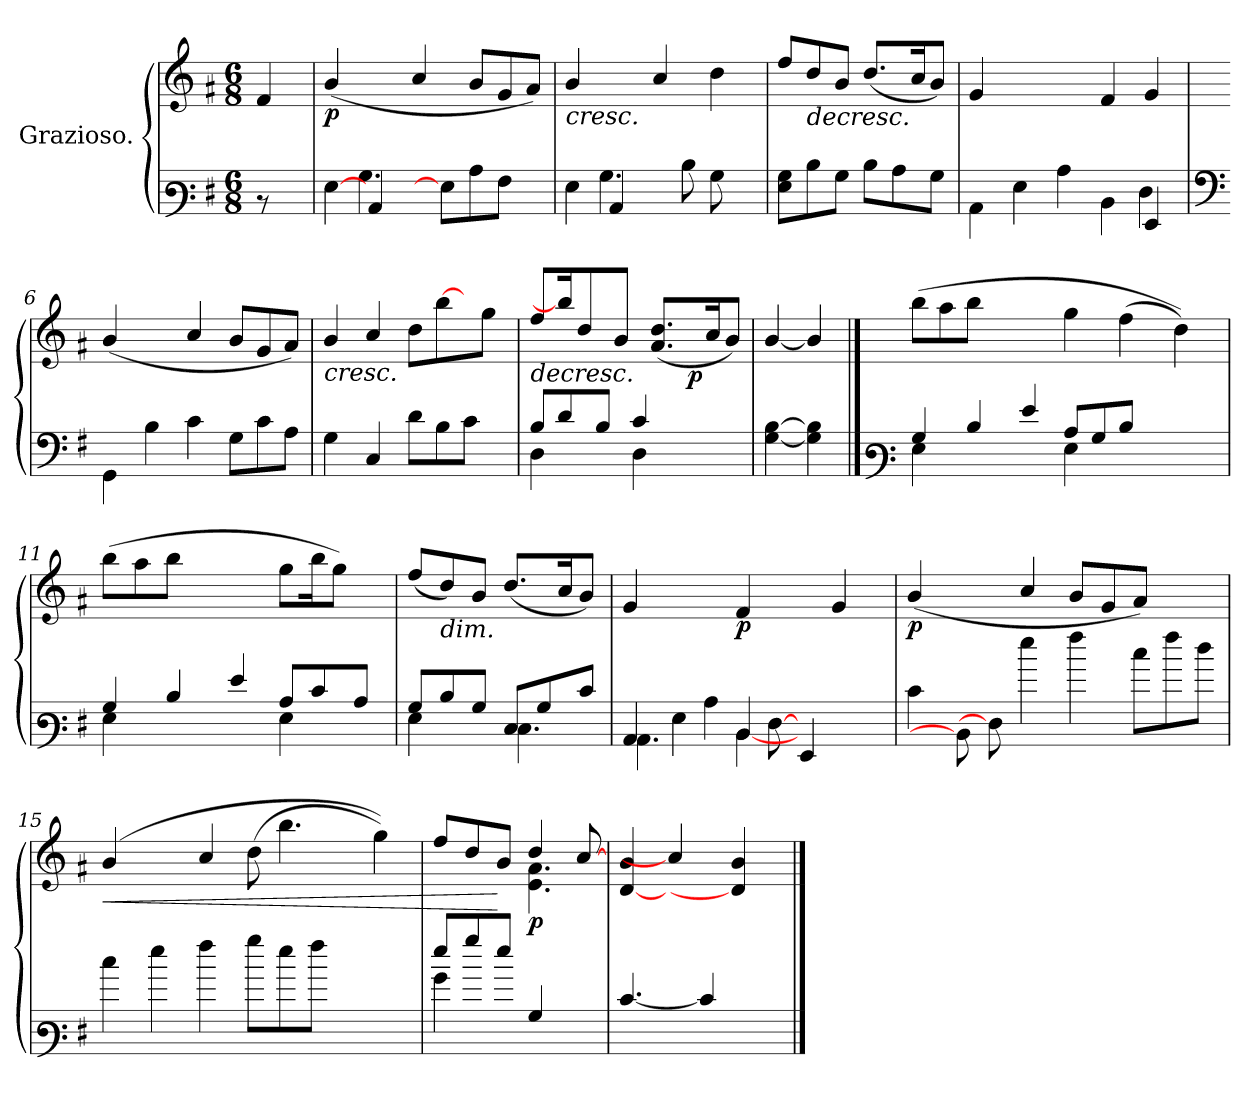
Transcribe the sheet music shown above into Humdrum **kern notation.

**kern	**kern	**dynam
*part1	*part1	*part1
*staff2	*staff1	*staff1/2
*I"Grazioso.	*	*
*clefF3	*clefG3	*
*k[f#]	*k[f#]	*
*M6/8	*M6/8	*
=1	=1	=1
8rD	4d/	.
8ryy	.	.
=2	=2	=2
*^	*	*
!	!	!	!LO:DY:b
[>4G\	4ryy	(<4g/	p
4C/	4.B\	4ryy	.
8ryy	.	4a/	.
8G\L]	8ryy	.	.
8c\	4.ryy	8g/L	.
8A\J	.	8e/	.
8ryy	.	8f#/J)	.
=3	=3	=3	=3
!	!	!	!LO:HP:b
4ryy	4G\	4g/	<
4C/	4.B\	4ryy	.
8ryy	.	4a/	.
4.ryy	8d\L	.	.
.	8B\	4b\	.
.	8ryy	.	.
*v	*v	*	*
=4	=4	=4
8G\ 8B\L	8dd/L	.
!	!	!LO:HP:b
8d\	8b/	>
8B\J	8g/J	.
8d\L	(<8.b/L	.
8c\	.	.
.	16a/k	.
8B\J	8g/J)	[
=5	=5	=5
*^	*	*
1ryy	4C\	4e/	.
.	4G\	2ryy	.
.	4c\	.	.
.	4D\	4d/	.
4GG/	4F#\	4e/	.
*v	*v	*	*
!!LO:LB:g=z
=6	=6	=6
*clefF4	*	*
4GG\	(<4g/	.
4B\	4ryy	.
4c\	4a/	.
8G\L	8g/L	.
8c\	8e/	.
8A\J	8f#/J)	.
=7	=7	=7
!	!	!LO:HP:b
4G\	4g/	<
4C/	4a/	.
8d\L	8b\L	.
8B\	[8gg\	.
8c\J	16ryy	]
.	8ee\J	.
16ryy	.	.
=8	=8	=8
*^	*	*
!	!	!	!LO:HP:b
*	*	*^	*
8B/L	4D\	8dd/L	2ryy	>
8d/	.	16gg\]	.	.
.	.	8b/	.	.
8B/J	8ryy	.	.	.
.	.	8g/J	.	.
4c/	4D\	.	.	.
.	.	(<8.f#/ 8.b/L	.	[
.	.	.	16ryy	.
!	!	!	!	!LO:DY:b
.	.	.	4ryy	p
8.ryy	8.ryy	16a/k	.	.
.	.	8g/J)	.	.
*v	*v	*	*	*
*	*v	*v	*
=9	=9	=9
[<4G\ [>4B\	[<4g/	.
4G\] 4B\]	4g/]	.
!!LO:LB:g=z
==10	==10	==10
*clefF3	*	*
*^	*	*
4B/	4G\	(>8gg\L	.
.	.	8ff#\	.
4d/	2ryy	8gg\J	.
.	.	4.ryy	.
4g/	.	.	.
8c/L	4G\	4ee\	.
8B/	.	.	.
8d/J	4.ryy	(<4dd\	.
4.ryy	.	.	.
.	.	4b\))	.
.	8ryy	.	.
=11	=11	=11	=11
4B/	4G\	(>8gg\L	.
.	.	8ff#\	.
4d/	2ryy	8gg\J	.
.	.	4.ryy	.
4g/	.	.	.
8c/L	4G\	8ee\L	.
8e/	.	16gg\k	.
.	.	8ee\J)	.
8c/J	8ryy	.	.
.	.	16ryy	.
=12	=12	=12	=12
8B/L	4G\	(<8dd/L	.
!	!	!LO:TX:b:i:t=dim.	!
8d/	.	8b/)	.
8B/J	8ryy	8g/J	.
8E/L	4.E\	(<8.b/L	.
8B/	.	.	.
.	.	16a/k	.
8e/J	.	8g/J)	.
=13	=13	=13	=13
*	*^	*	*
2ryy	4C/	4.C\	4e/	.
.	4G\	.	4ryy	.
.	.	4c\	.	.
!	!	!	!	!LO:DY:b
4D/	[4D\	.	4d/	p
.	.	[8F#\	.	.
4GG/	8ryy	8ryy	8ryy	.
.	4ryy	4ryy	4e/	.
8ryy	.	.	.	.
*v	*v	*v	*	*
!!LO:LB:g=z
=14	=14	=14
!	!	!LO:DY:b
4e\	(<4g/	p
8D\]	4ryy	.
8F#\]	.	.
4gg\	4a/	.
4aa\	8g/L	.
.	8e/	.
8ee\L	8f#/J)	.
8aa\	4ryy	.
8ff#\J	.	.
=15	=15	=15
!	!	!LO:HP:b
4ee\	(>4g/	<
4gg\	4ryy	.
4aa\	4a/	.
8bb\L	(<8b\K	.
8gg\	4.gg\	.
8aa\J	.	.
4.ryy	.	.
.	4ee\))	]
=16	=16	=16
*^	*^	*
8gg/L	4b\	8dd/L	4.ryy	.
8bb/	.	8b/	.	.
8gg/J	8ryy	8g/J	.	[
!	!	!	!	!LO:DY:b
4B/	4.ryy	4b/	4.c\ 4.f#\	p
8ryy	.	[8a/	.	.
*v	*v	*	*	*
*	*v	*v	*
=17	=17	=17
[<4.e/	[<4B/ 4g/	.
.	4a/]	.
4e/]	.	.
.	4B/] 4g/	.
8ryy	.	.
==	==	==
*-	*-	*-
